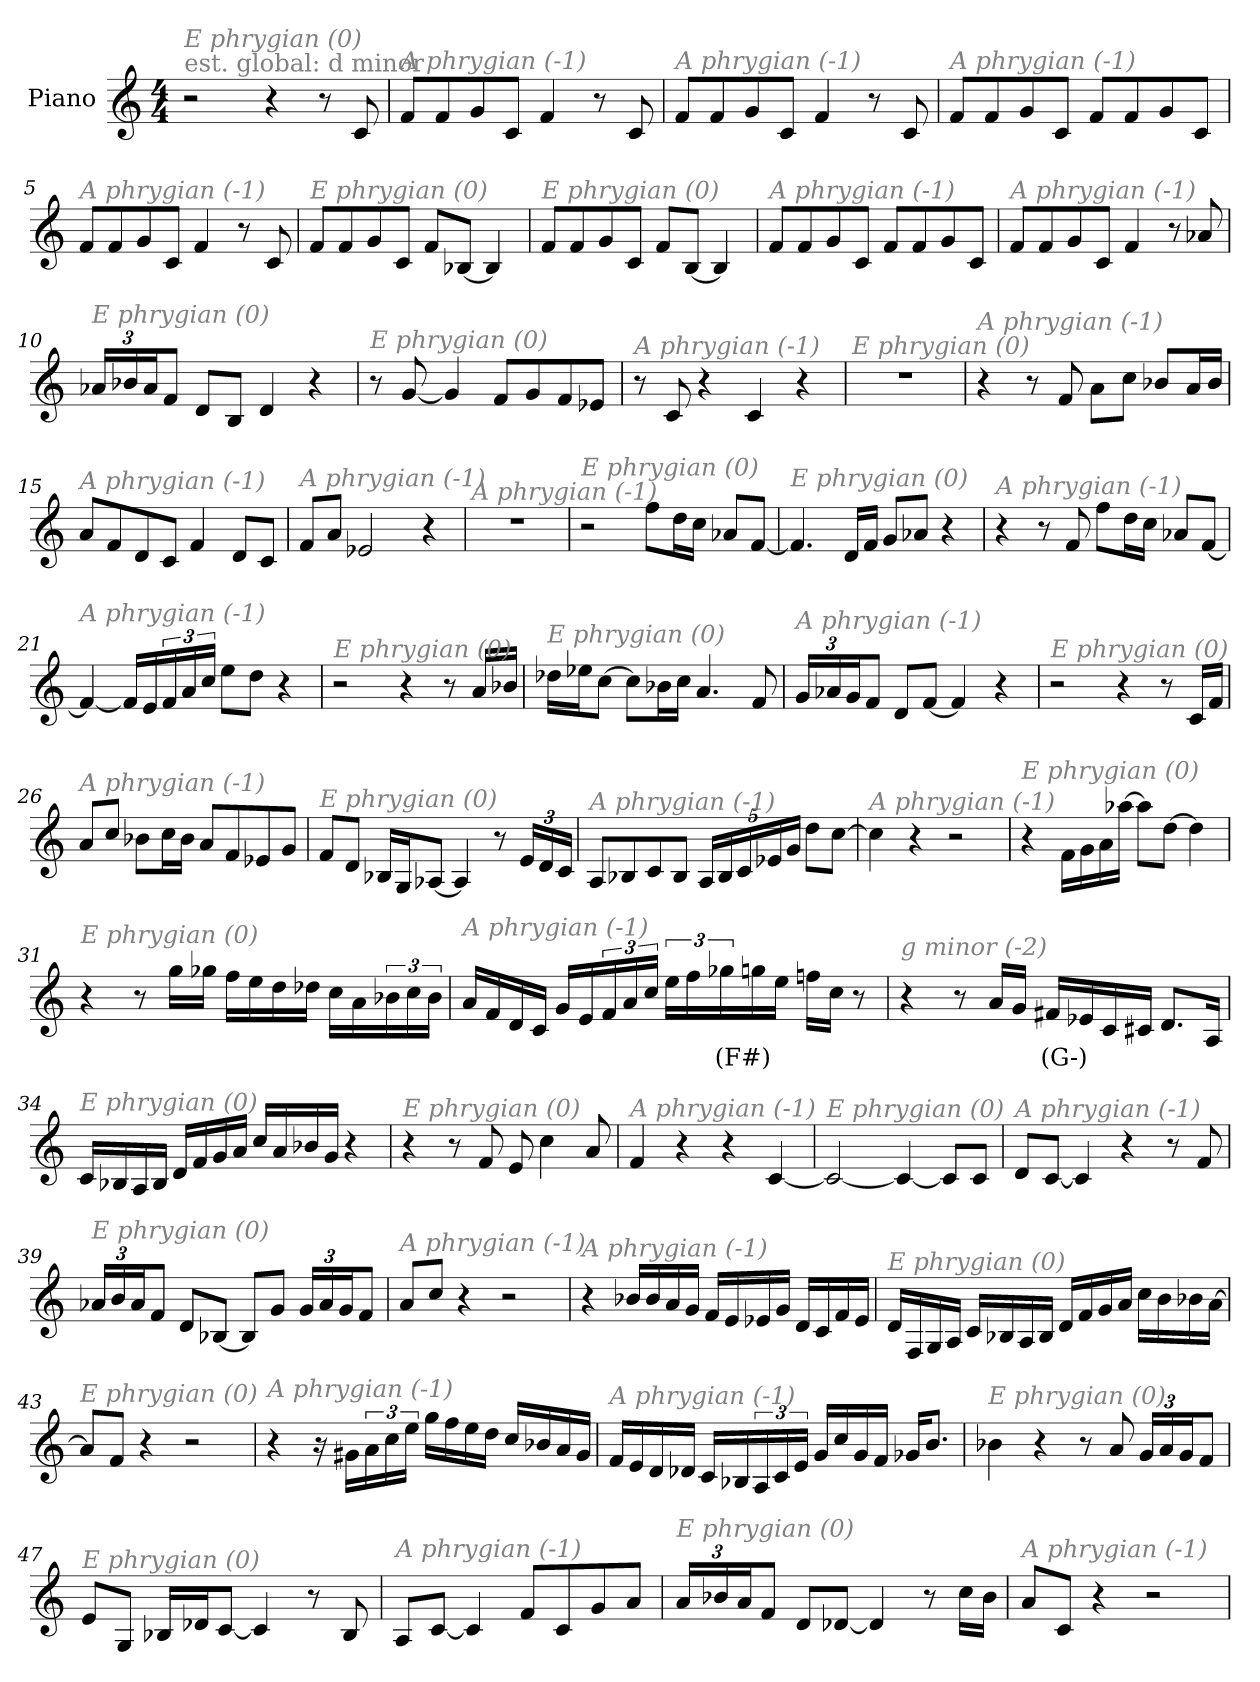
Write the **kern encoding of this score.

**kern	**text
*part1	*part1
*staff1	*staff1
*I"Piano	*
*I'Pno	*
*clefG2	*
*k[]	*
*M4/4	*
*MM220	*
=1	=1
!LO:TX:a:color=#808080:t=est. global&colon; d minor	!
!LO:TX:i:color=#808080:t=E phrygian (0)	!
2r	.
4r	.
8r	.
8c/	.
=2	=2
!LO:TX:i:color=#808080:t=A phrygian (-1)	!
8f/L	.
8f/	.
8g/	.
8c/J	.
4f/	.
8r	.
8c/	.
=3	=3
!LO:TX:i:color=#808080:t=A phrygian (-1)	!
8f/L	.
8f/	.
8g/	.
8c/J	.
4f/	.
8r	.
8c/	.
=4	=4
!LO:TX:i:color=#808080:t=A phrygian (-1)	!
8f/L	.
8f/	.
8g/	.
8c/J	.
8f/L	.
8f/	.
8g/	.
8c/J	.
!!LO:LB:g=z
=5	=5
!LO:TX:i:color=#808080:t=A phrygian (-1)	!
8f/L	.
8f/	.
8g/	.
8c/J	.
4f/	.
8r	.
8c/	.
=6	=6
!LO:TX:i:color=#808080:t=E phrygian (0)	!
8f/L	.
8f/	.
8g/	.
8c/J	.
8f/L	.
[8B-X/J	.
4B-/]	.
=7	=7
!LO:TX:i:color=#808080:t=E phrygian (0)	!
8f/L	.
8f/	.
8g/	.
8c/J	.
8f/L	.
[8B/J	.
4B/]	.
=8	=8
!LO:TX:i:color=#808080:t=A phrygian (-1)	!
8f/L	.
8f/	.
8g/	.
8c/J	.
8f/L	.
8f/	.
8g/	.
8c/J	.
=9	=9
!LO:TX:i:color=#808080:t=A phrygian (-1)	!
8f/L	.
8f/	.
8g/	.
8c/J	.
4f/	.
8r	.
8a-X/	.
!!LO:LB:g=z
=10	=10
*Xbrackettup	*
!LO:TX:i:color=#808080:t=E phrygian (0)	!
24a-X/LL	.
24b-X/	.
24a-/J	.
8f/J	.
8d/L	.
8B/J	.
4d/	.
4r	.
=11	=11
!LO:TX:i:color=#808080:t=E phrygian (0)	!
8r	.
[8g/	.
4g/]	.
8f/L	.
8g/	.
8f/	.
8e-X/J	.
=12	=12
!LO:TX:i:color=#808080:t=A phrygian (-1)	!
8r	.
8c/	.
4r	.
4c/	.
4r	.
=13	=13
!LO:TX:i:color=#808080:t=E phrygian (0)	!
1r	.
=14	=14
!LO:TX:i:color=#808080:t=A phrygian (-1)	!
4r	.
8r	.
8f/	.
8a\L	.
8cc\J	.
8b-X/L	.
16a/L	.
16b-/JJ	.
!!LO:LB:g=z
=15	=15
!LO:TX:i:color=#808080:t=A phrygian (-1)	!
8a/L	.
8f/	.
8d/	.
8c/J	.
4f/	.
8d/L	.
8c/J	.
=16	=16
!LO:TX:i:color=#808080:t=A phrygian (-1)	!
8f/L	.
8a/J	.
2e-X/	.
4r	.
=17	=17
!LO:TX:i:color=#808080:t=A phrygian (-1)	!
1r	.
=18	=18
!LO:TX:i:color=#808080:t=E phrygian (0)	!
2r	.
8ff\L	.
16dd\L	.
16cc\JJ	.
8a-X/L	.
[8f/J	.
=19	=19
!LO:TX:i:color=#808080:t=E phrygian (0)	!
4.f/]	.
16d/LL	.
16f/JJ	.
8g/L	.
8a-X/J	.
4r	.
!!LO:LB:g=z
=20	=20
!LO:TX:i:color=#808080:t=A phrygian (-1)	!
4r	.
8r	.
8f/	.
8ff\L	.
16dd\L	.
16cc\JJ	.
8a-X/L	.
[8f/J	.
=21	=21
!LO:TX:i:color=#808080:t=A phrygian (-1)	!
4f/_	.
16f/LL]	.
16e/	.
*brackettup	*
24f/	.
24a/	.
24cc/JJ	.
8ee\L	.
8dd\J	.
4r	.
=22	=22
!LO:TX:i:color=#808080:t=E phrygian (0)	!
2r	.
4r	.
8r	.
16a/LL	.
16b-X/JJ	.
=23	=23
!LO:TX:i:color=#808080:t=E phrygian (0)	!
16dd-X\LL	.
16ee-X\J	.
[8cc\J	.
8cc\L]	.
16b-X\L	.
16cc\JJ	.
4.a/	.
8f/	.
!!LO:LB:g=z
=24	=24
*Xbrackettup	*
!LO:TX:i:color=#808080:t=A phrygian (-1)	!
24g/LL	.
24a-X/	.
24g/J	.
8f/J	.
8d/L	.
[8f/J	.
4f/]	.
4r	.
=25	=25
!LO:TX:i:color=#808080:t=E phrygian (0)	!
2r	.
4r	.
8r	.
16c/LL	.
16f/JJ	.
=26	=26
!LO:TX:i:color=#808080:t=A phrygian (-1)	!
8a/L	.
8cc/J	.
8b-X\L	.
16cc\L	.
16b-\JJ	.
8a/L	.
8f/	.
8e-X/	.
8g/J	.
=27	=27
!LO:TX:i:color=#808080:t=E phrygian (0)	!
8f/L	.
8d/J	.
16B-X/LL	.
16G/J	.
[8A-X/J	.
4A-/]	.
8r	.
24e/LL	.
24d/	.
24c/JJ	.
!!LO:LB:g=z
=28	=28
!LO:TX:i:color=#808080:t=A phrygian (-1)	!
8A/L	.
8B-X/	.
8c/	.
8B-/J	.
20A/LL	.
20B-/	.
20c/	.
20e-X/	.
20g/JJ	.
8dd\L	.
[8cc\J	.
=29	=29
!LO:TX:i:color=#808080:t=A phrygian (-1)	!
4cc\]	.
4r	.
2r	.
=30	=30
!LO:TX:i:color=#808080:t=E phrygian (0)	!
4r	.
16f\LL	.
16g\	.
16a\	.
[16aa-X\JJ	.
8aa-\L]	.
[8dd\J	.
4dd\]	.
=31	=31
!LO:TX:i:color=#808080:t=E phrygian (0)	!
4r	.
8r	.
16gg\LL	.
16gg-X\JJ	.
16ff\LL	.
16ee\	.
16dd\	.
16dd-X\JJ	.
16cc\LL	.
16a\	.
*brackettup	*
24b-X\	.
24cc\	.
24b-\JJ	.
!!LO:LB:g=z
=32	=32
!LO:TX:i:color=#808080:t=A phrygian (-1)	!
16a/LL	.
16f/	.
16d/	.
16c/JJ	.
16g/LL	.
16e/	.
24f/	.
24a/	.
24cc/JJ	.
24ee\LL	.
24ff\	.
24gg-Xi\	(F#)
16gg\	.
16ee\JJ	.
16ffn\LL	.
16cc\JJ	.
8r	.
=33	=33
!LO:TX:i:color=#808080:t=g minor (-2)	!
4r	.
8r	.
16a/LL	.
16g/JJ	.
16f#Xi/LL	(G-)
16e-X/	.
16c/	.
16c#X/JJ	.
8.d/L	.
16A/Jk	.
=34	=34
!LO:TX:i:color=#808080:t=E phrygian (0)	!
16c/LL	.
16B-X/	.
16A/	.
16B-/JJ	.
16d/LL	.
16f/	.
16g/	.
16a/JJ	.
16cc/LL	.
16a/	.
16b-X/	.
16g/JJ	.
4r	.
!!LO:LB:g=z
=35	=35
!LO:TX:i:color=#808080:t=E phrygian (0)	!
4r	.
8r	.
8f/	.
8e/	.
4cc\	.
8a/	.
=36	=36
!LO:TX:i:color=#808080:t=A phrygian (-1)	!
4f/	.
4r	.
4r	.
[4c/	.
=37	=37
!LO:TX:i:color=#808080:t=E phrygian (0)	!
2c/_	.
4c/_	.
8c/L]	.
8c/J	.
=38	=38
!LO:TX:i:color=#808080:t=A phrygian (-1)	!
8d/L	.
[8c/J	.
4c/]	.
4r	.
8r	.
8f/	.
=39	=39
*Xbrackettup	*
!LO:TX:i:color=#808080:t=E phrygian (0)	!
24a-X/LL	.
24b/	.
24a-/J	.
8f/J	.
8d/L	.
[8B-X/J	.
8B-/L]	.
8g/J	.
24g/LL	.
24a-/	.
24g/J	.
8f/J	.
!!LO:LB:g=z
=40	=40
!LO:TX:i:color=#808080:t=A phrygian (-1)	!
8a/L	.
8cc/J	.
4r	.
2r	.
=41	=41
!LO:TX:i:color=#808080:t=A phrygian (-1)	!
4r	.
16b-X/LL	.
16b-/	.
16a/	.
16g/JJ	.
16f/LL	.
16e/	.
16e-X/	.
16g/JJ	.
16d/LL	.
16c/	.
16f/	.
16e-/JJ	.
=42	=42
!LO:TX:i:color=#808080:t=E phrygian (0)	!
16d/LL	.
16F/	.
16G/	.
16A/JJ	.
16c/LL	.
16B-X/	.
16A/	.
16B-/JJ	.
16d/LL	.
16f/	.
16g/	.
16a/JJ	.
16cc\LL	.
16b\	.
16b-X\	.
[16a\JJ	.
=43	=43
!LO:TX:i:color=#808080:t=E phrygian (0)	!
8a/L]	.
8f/J	.
4r	.
2r	.
!!LO:PB:g=z
=44	=44
!LO:TX:i:color=#808080:t=A phrygian (-1)	!
4r	.
16r	.
16g#X\LL	.
*brackettup	*
24a\	.
24cc\	.
24ee\JJ	.
16gg\LL	.
16ff\	.
16ee\	.
16dd\JJ	.
16cc/LL	.
16b-X/	.
16a/	.
16g#/JJ	.
=45	=45
!LO:TX:i:color=#808080:t=A phrygian (-1)	!
16f/LL	.
16e/	.
16d/	.
16d-X/JJ	.
16c/LL	.
16B-X/	.
24A/	.
24c/	.
24e/JJ	.
16g/LL	.
16cc/	.
16g/	.
16f/JJ	.
16g-X/KL	.
8.b/J	.
=46	=46
!LO:TX:i:color=#808080:t=E phrygian (0)	!
4b-X\	.
4r	.
8r	.
8a/	.
*Xbrackettup	*
24g/LL	.
24a/	.
24g/J	.
8f/J	.
!!LO:LB:g=z
=47	=47
!LO:TX:i:color=#808080:t=E phrygian (0)	!
8e/L	.
8G/J	.
16B-X/LL	.
16d-X/J	.
[8c/J	.
4c/]	.
8r	.
8B-/	.
=48	=48
!LO:TX:i:color=#808080:t=A phrygian (-1)	!
8A/L	.
[8c/J	.
4c/]	.
8f/L	.
8c/	.
8g/	.
8a/J	.
=49	=49
!LO:TX:i:color=#808080:t=E phrygian (0)	!
24a/LL	.
24b-X/	.
24a/J	.
8f/J	.
8d/L	.
[8d-X/J	.
4d-/]	.
8r	.
16cc\LL	.
16b-\JJ	.
=50	=50
!LO:TX:i:color=#808080:t=A phrygian (-1)	!
8a/L	.
8c/J	.
4r	.
2r	.
=	=
*-	*-
